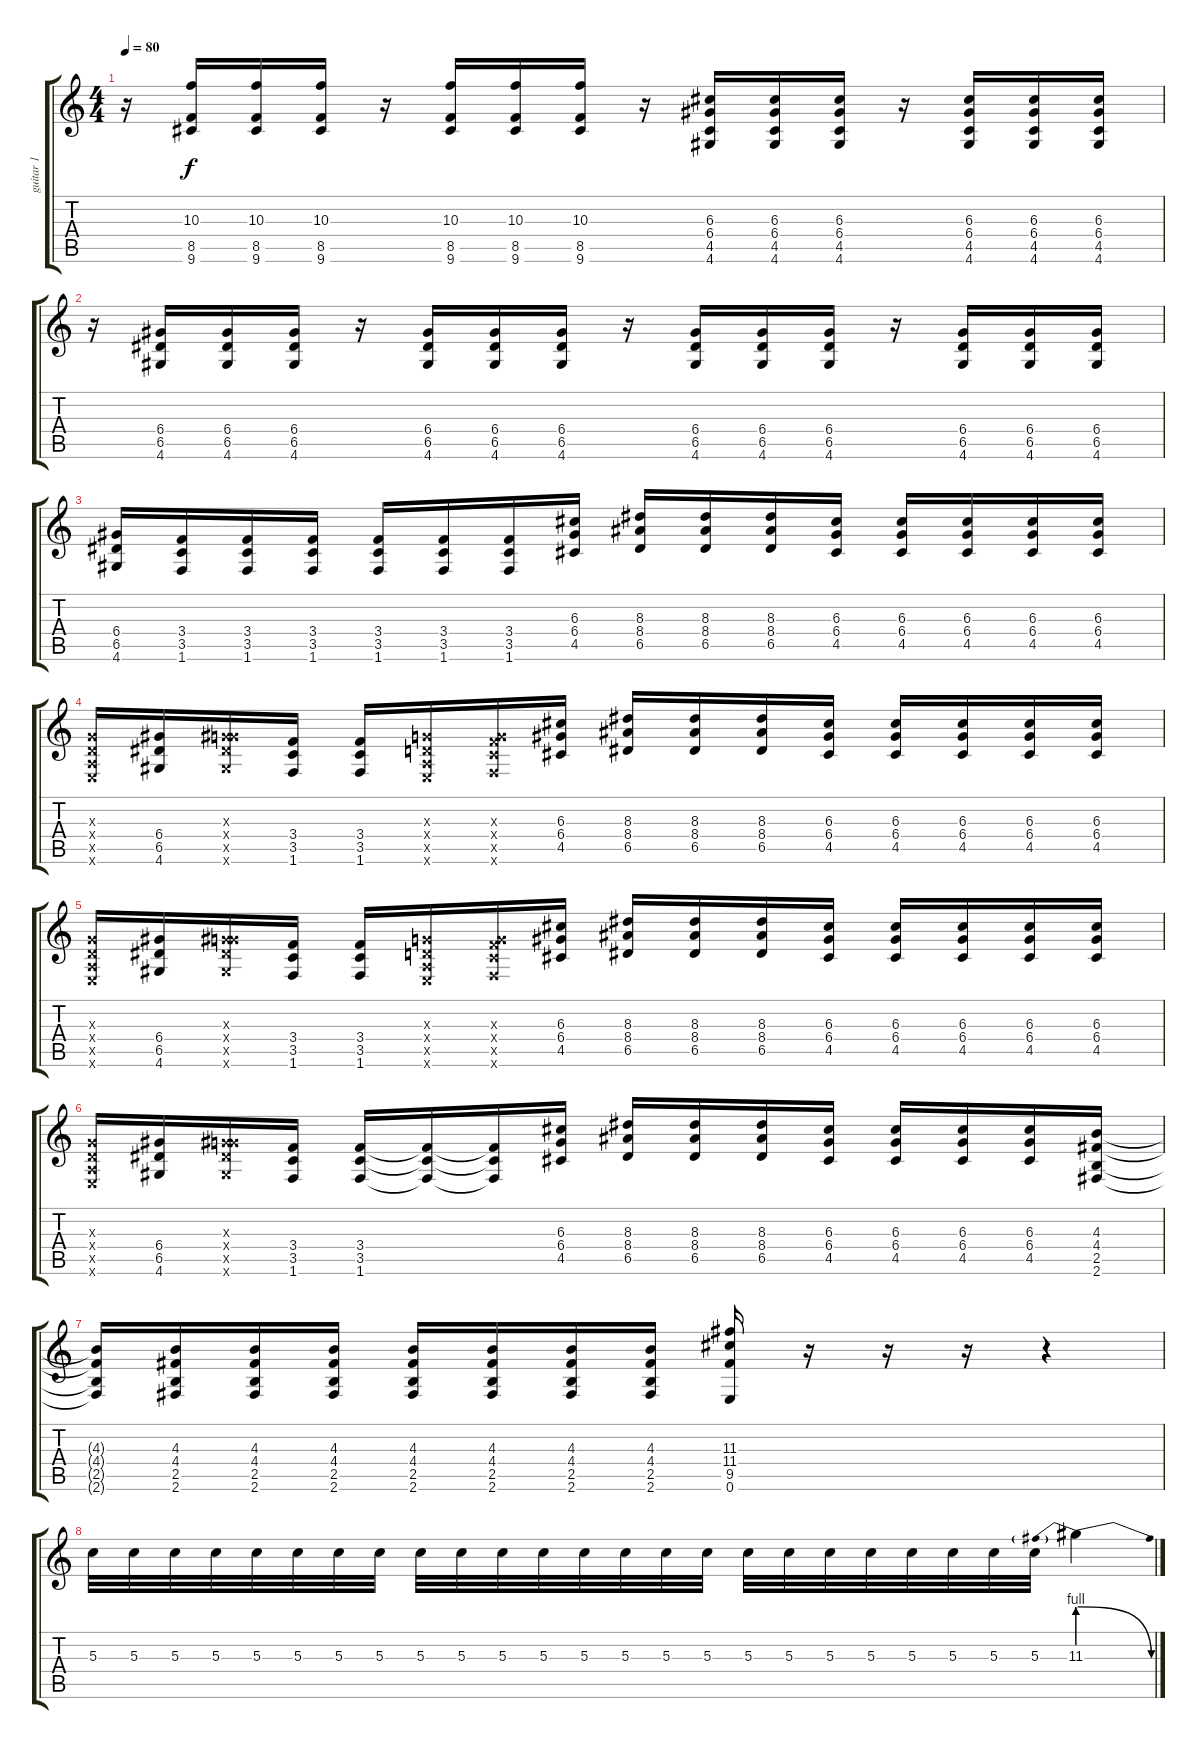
\track ("guitar 1" "guitar 1") {instrument distortionguitar}
\staff {score tabs}
\tuning (E4 B3 G3 D3 A2 E2) {hide}
\ts (4 4)
\tempo 80
\clef g2
\ks c
r.16{dy f} (10.3 8.5 9.6).16 (10.3 8.5 9.6).16 (10.3 8.5 9.6).16 r.16 (10.3 8.5 9.6).16 (10.3 8.5 9.6).16 (10.3 8.5 9.6).16 r.16 (6.3 6.4 4.5 4.6).16 (6.3 6.4 4.5 4.6).16 (6.3 6.4 4.5 4.6).16 r.16 (6.3 6.4 4.5 4.6).16 (6.3 6.4 4.5 4.6).16 (6.3 6.4 4.5 4.6).16 |
r.16 (6.4 6.5 4.6).16 (6.4 6.5 4.6).16 (6.4 6.5 4.6).16 r.16 (6.4 6.5 4.6).16 (6.4 6.5 4.6).16 (6.4 6.5 4.6).16 r.16 (6.4 6.5 4.6).16 (6.4 6.5 4.6).16 (6.4 6.5 4.6).16 r.16 (6.4 6.5 4.6).16 (6.4 6.5 4.6).16 (6.4 6.5 4.6).16 |
(6.4 6.5 4.6).16 (3.4 3.5 1.6).16 (3.4 3.5 1.6).16 (3.4 3.5 1.6).16 (3.4 3.5 1.6).16 (3.4 3.5 1.6).16 (3.4 3.5 1.6).16 (6.3 6.4 4.5).16 (8.3 8.4 6.5).16 (8.3 8.4 6.5).16 (8.3 8.4 6.5).16 (6.3 6.4 4.5).16 (6.3 6.4 4.5).16 (6.3 6.4 4.5).16 (6.3 6.4 4.5).16 (6.3 6.4 4.5).16 |
(0.3{x} 0.4{x} 0.5{x} 0.6{x}).16 (6.4 6.5 4.6).16 (0.3{x} 6.4{x} 6.5{x} 4.6{x}).16 (3.4 3.5 1.6).16 (3.4 3.5 1.6).16 (0.3{x} 0.4{x} 0.5{x} 0.6{x}).16 (0.3{x} 3.4{x} 3.5{x} 1.6{x}).16 (6.3 6.4 4.5).16 (8.3 8.4 6.5).16 (8.3 8.4 6.5).16 (8.3 8.4 6.5).16 (6.3 6.4 4.5).16 (6.3 6.4 4.5).16 (6.3 6.4 4.5).16 (6.3 6.4 4.5).16 (6.3 6.4 4.5).16 |
(0.3{x} 0.4{x} 0.5{x} 0.6{x}).16 (6.4 6.5 4.6).16 (0.3{x} 6.4{x} 6.5{x} 4.6{x}).16 (3.4 3.5 1.6).16 (3.4 3.5 1.6).16 (0.3{x} 0.4{x} 0.5{x} 0.6{x}).16 (0.3{x} 3.4{x} 3.5{x} 1.6{x}).16 (6.3 6.4 4.5).16 (8.3 8.4 6.5).16 (8.3 8.4 6.5).16 (8.3 8.4 6.5).16 (6.3 6.4 4.5).16 (6.3 6.4 4.5).16 (6.3 6.4 4.5).16 (6.3 6.4 4.5).16 (6.3 6.4 4.5).16 |
(0.3{x} 0.4{x} 0.5{x} 0.6{x}).16 (6.4 6.5 4.6).16 (0.3{x} 6.4{x} 6.5{x} 4.6{x}).16 (3.4 3.5 1.6).16 (3.4 3.5 1.6).16 (3.4{t} 3.5{t} 1.6{t}).16 (3.4{t} 3.5{t} 1.6{t}).16 (6.3 6.4 4.5).16 (8.3 8.4 6.5).16 (8.3 8.4 6.5).16 (8.3 8.4 6.5).16 (6.3 6.4 4.5).16 (6.3 6.4 4.5).16 (6.3 6.4 4.5).16 (6.3 6.4 4.5).16 (4.3 4.4 2.5 2.6).16 |
(4.3{t} 4.4{t} 2.5{t} 2.6{t}).16 (4.3 4.4 2.5 2.6).16 (4.3 4.4 2.5 2.6).16 (4.3 4.4 2.5 2.6).16 (4.3 4.4 2.5 2.6).16 (4.3 4.4 2.5 2.6).16 (4.3 4.4 2.5 2.6).16 (4.3 4.4 2.5 2.6).16 (11.3 11.4 9.5 0.6).16 r.16 r.16 r.16 r.4 |
5.3.32{instrument pad2warm} 5.3.32 5.3.32 5.3.32 5.3.32 5.3.32 5.3.32 5.3.32 5.3.32 5.3.32 5.3.32 5.3.32 5.3.32 5.3.32 5.3.32 5.3.32 5.3.32 5.3.32 5.3.32 5.3.32 5.3.32 5.3.32 5.3.32 5.3.32 11.3{be (prebendrelease 0 4 60 0)}.4
